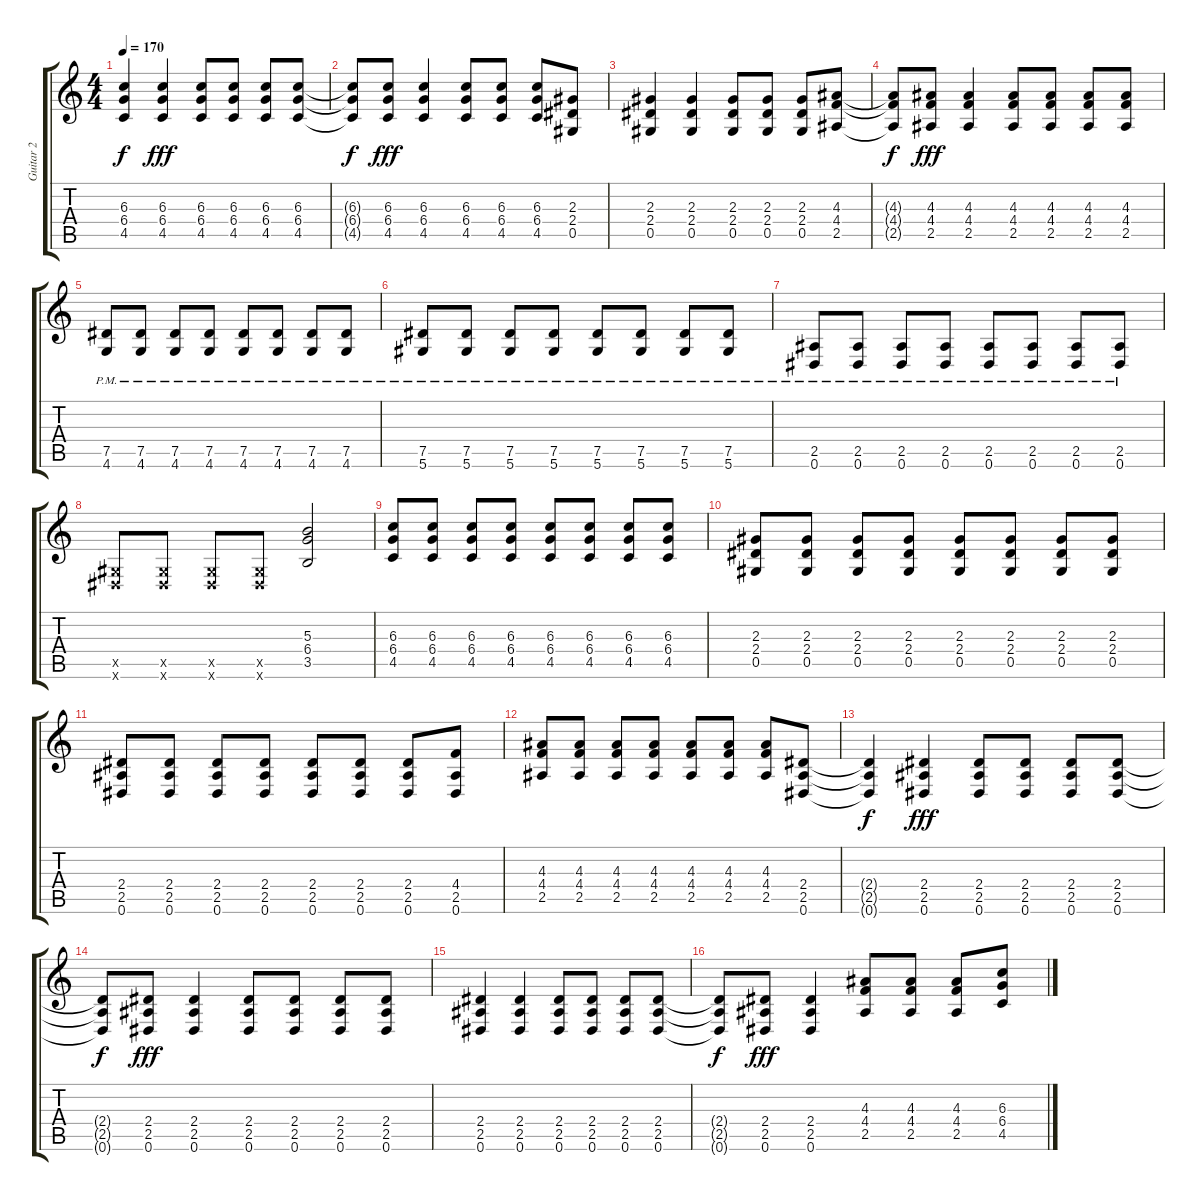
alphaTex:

\track ("Guitar 2" "Guitar 2") {instrument distortionguitar}
\staff {score tabs}
\tuning (Eb4 Bb3 Gb3 Db3 Ab2 Eb2) {hide}
\ts (4 4)
\tempo 170
\clef g2
\ks c
(6.3{t} 6.4{t} 4.5{t}).4{dy f} (6.3 6.4 4.5).4{dy fff} (6.3 6.4 4.5).8 (6.3 6.4 4.5).8 (6.3 6.4 4.5).8 (6.3 6.4 4.5).8 |
(6.3{t} 6.4{t} 4.5{t}).8{dy f} (6.3 6.4 4.5).8{dy fff} (6.3 6.4 4.5).4 (6.3 6.4 4.5).8 (6.3 6.4 4.5).8 (6.3 6.4 4.5).8 (2.3 2.4 0.5).8 |
(2.3 2.4 0.5).4 (2.3 2.4 0.5).4 (2.3 2.4 0.5).8 (2.3 2.4 0.5).8 (2.3 2.4 0.5).8 (4.3 4.4 2.5).8 |
(4.3{t} 4.4{t} 2.5{t}).8{dy f} (4.3 4.4 2.5).8{dy fff} (4.3 4.4 2.5).4 (4.3 4.4 2.5).8 (4.3 4.4 2.5).8 (4.3 4.4 2.5).8 (4.3 4.4 2.5).8 |
(7.5{pm} 4.6{pm}).8 (7.5{pm} 4.6{pm}).8 (7.5{pm} 4.6{pm}).8 (7.5{pm} 4.6{pm}).8 (7.5{pm} 4.6{pm}).8 (7.5{pm} 4.6{pm}).8 (7.5{pm} 4.6{pm}).8 (7.5{pm} 4.6{pm}).8 |
(7.5{pm} 5.6{pm}).8 (7.5{pm} 5.6{pm}).8 (7.5{pm} 5.6{pm}).8 (7.5{pm} 5.6).8 (7.5{pm} 5.6).8 (7.5{pm} 5.6{pm}).8 (7.5{pm} 5.6{pm}).8 (7.5{pm} 5.6{pm}).8 |
(2.5{pm} 0.6{pm}).8 (2.5{pm} 0.6{pm}).8 (2.5{pm} 0.6{pm}).8 (2.5{pm} 0.6{pm}).8 (2.5{pm} 0.6{pm}).8 (2.5{pm} 0.6{pm}).8 (2.5{pm} 0.6{pm}).8 (2.5{pm} 0.6{pm}).8 |
(0.5{x} 0.6{x}).8 (0.5{x} 0.6{x}).8 (0.5{x} 0.6{x}).8 (0.5{x} 0.6{x}).8 (5.3 6.4 3.5).2 |
(6.3 6.4 4.5).8 (6.3 6.4 4.5).8 (6.3 6.4 4.5).8 (6.3 6.4 4.5).8 (6.3 6.4 4.5).8 (6.3 6.4 4.5).8 (6.3 6.4 4.5).8 (6.3 6.4 4.5).8 |
(2.3 2.4 0.5).8 (2.3 2.4 0.5).8 (2.3 2.4 0.5).8 (2.3 2.4 0.5).8 (2.3 2.4 0.5).8 (2.3 2.4 0.5).8 (2.3 2.4 0.5).8 (2.3 2.4 0.5).8 |
(2.4 2.5 0.6).8 (2.4 2.5 0.6).8 (2.4 2.5 0.6).8 (2.4 2.5 0.6).8 (2.4 2.5 0.6).8 (2.4 2.5 0.6).8 (2.4 2.5 0.6).8 (4.4 2.5 0.6).8 |
(4.3 4.4 2.5).8 (4.3 4.4 2.5).8 (4.3 4.4 2.5).8 (4.3 4.4 2.5).8 (4.3 4.4 2.5).8 (4.3 4.4 2.5).8 (4.3 4.4 2.5).8 (2.4 2.5 0.6).8 |
(2.4{t} 2.5{t} 0.6{t}).4{dy f} (2.4 2.5 0.6).4{dy fff} (2.4 2.5 0.6).8 (2.4 2.5 0.6).8 (2.4 2.5 0.6).8 (2.4 2.5 0.6).8 |
(2.4{t} 2.5{t} 0.6{t}).8{dy f} (2.4 2.5 0.6).8{dy fff} (2.4 2.5 0.6).4 (2.4 2.5 0.6).8 (2.4 2.5 0.6).8 (2.4 2.5 0.6).8 (2.4 2.5 0.6).8 |
(2.4 2.5 0.6).4 (2.4 2.5 0.6).4 (2.4 2.5 0.6).8 (2.4 2.5 0.6).8 (2.4 2.5 0.6).8 (2.4 2.5 0.6).8 |
(2.4{t} 2.5{t} 0.6{t}).8{dy f} (2.4 2.5 0.6).8{dy fff} (2.4 2.5 0.6).4 (4.3 4.4 2.5).8 (4.3 4.4 2.5).8 (4.3 4.4 2.5).8 (6.3 6.4 4.5).8
